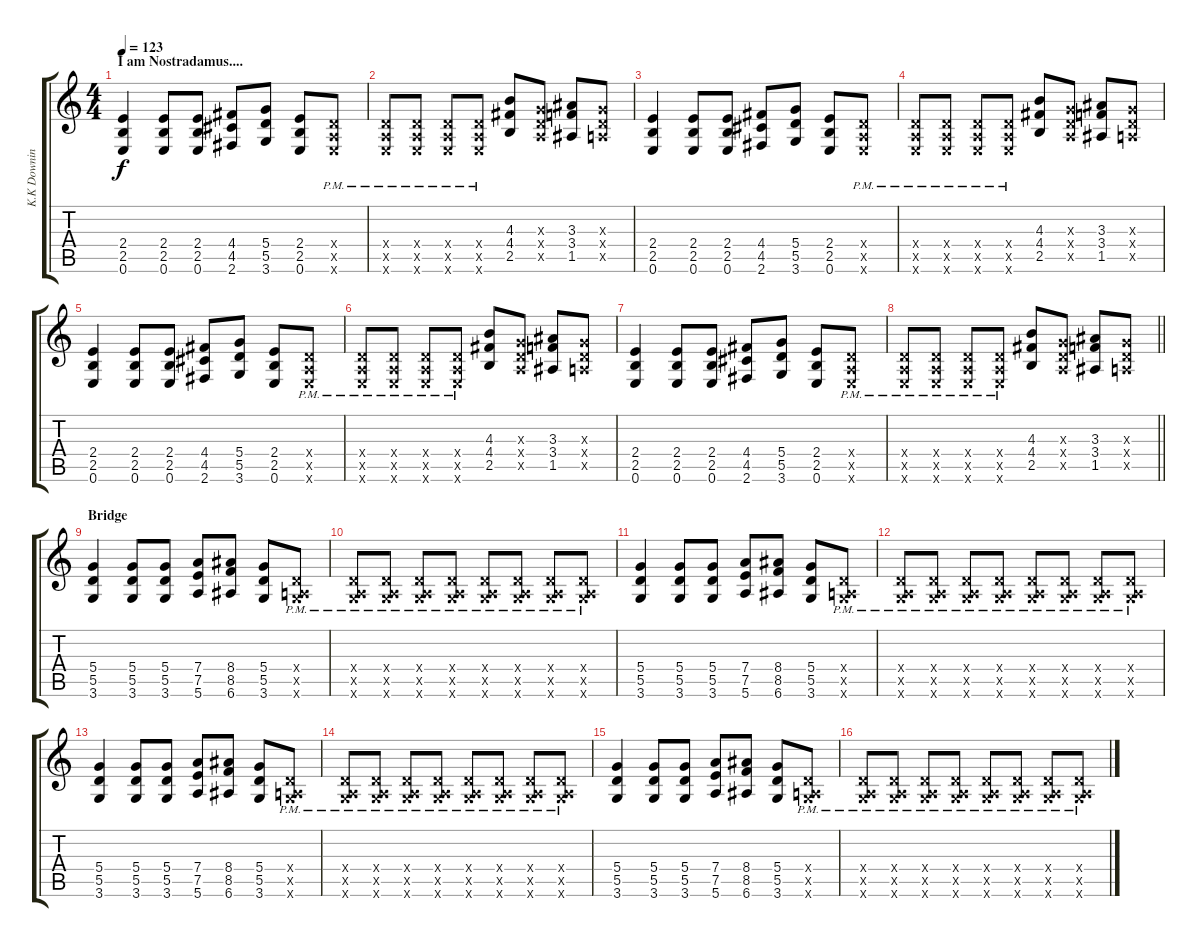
\track ("K.K Downing" "K.K Downin") {instrument overdrivenguitar}
\staff {score tabs}
\tuning (E4 B3 G3 D3 A2 E2) {hide}
\ts (4 4)
\section ("" "I am Nostradamus....")
\tempo 123
\clef g2
\ks c
(2.4 2.5 0.6).4{dy f} (2.4 2.5 0.6).8 (2.4 2.5 0.6).8 (4.4 4.5 2.6).8 (5.4 5.5 3.6).8 (2.4 2.5 0.6).8 (0.4{x} 0.5{x} 0.6{pm x}).8 |
(0.4{x} 0.5{x} 0.6{pm x}).8 (0.4{x} 0.5{x} 0.6{pm x}).8 (0.4{x} 0.5{x} 0.6{pm x}).8 (0.4{x} 0.5{x} 0.6{pm x}).8 (4.3 4.4 2.5).8 (0.3{x} 0.4{x} 0.5{x}).8 (3.3 3.4 1.5).8 (0.3{x} 0.4{x} 0.5{x}).8 |
(2.4 2.5 0.6).4 (2.4 2.5 0.6).8 (2.4 2.5 0.6).8 (4.4 4.5 2.6).8 (5.4 5.5 3.6).8 (2.4 2.5 0.6).8 (0.4{x} 0.5{x} 0.6{pm x}).8 |
(0.4{x} 0.5{x} 0.6{pm x}).8 (0.4{x} 0.5{x} 0.6{pm x}).8 (0.4{x} 0.5{x} 0.6{pm x}).8 (0.4{x} 0.5{x} 0.6{pm x}).8 (4.3 4.4 2.5).8 (0.3{x} 0.4{x} 0.5{x}).8 (3.3 3.4 1.5).8 (0.3{x} 0.4{x} 0.5{x}).8 |
(2.4 2.5 0.6).4 (2.4 2.5 0.6).8 (2.4 2.5 0.6).8 (4.4 4.5 2.6).8 (5.4 5.5 3.6).8 (2.4 2.5 0.6).8 (0.4{x} 0.5{x} 0.6{pm x}).8 |
(0.4{x} 0.5{x} 0.6{pm x}).8 (0.4{x} 0.5{x} 0.6{pm x}).8 (0.4{x} 0.5{x} 0.6{pm x}).8 (0.4{x} 0.5{x} 0.6{pm x}).8 (4.3 4.4 2.5).8 (0.3{x} 0.4{x} 0.5{x}).8 (3.3 3.4 1.5).8 (0.3{x} 0.4{x} 0.5{x}).8 |
(2.4 2.5 0.6).4 (2.4 2.5 0.6).8 (2.4 2.5 0.6).8 (4.4 4.5 2.6).8 (5.4 5.5 3.6).8 (2.4 2.5 0.6).8 (0.4{x} 0.5{x} 0.6{pm x}).8 |
\barLineRight lightlight
(0.4{x} 0.5{x} 0.6{pm x}).8 (0.4{x} 0.5{x} 0.6{pm x}).8 (0.4{x} 0.5{x} 0.6{pm x}).8 (0.4{x} 0.5{x} 0.6{pm x}).8 (4.3 4.4 2.5).8 (0.3{x} 0.4{x} 0.5{x}).8 (3.3 3.4 1.5).8 (0.3{x} 0.4{x} 0.5{x}).8 |
\section ("" "Bridge")
(5.4 5.5 3.6).4 (5.4 5.5 3.6).8 (5.4 5.5 3.6).8 (7.4 7.5 5.6).8 (8.4 8.5 6.6).8 (5.4 5.5 3.6).8 (0.4{x} 0.5{x} 3.6{pm x}).8 |
(0.4{x} 0.5{x} 3.6{pm x}).8 (0.4{x} 0.5{x} 3.6{pm x}).8 (0.4{x} 0.5{x} 3.6{pm x}).8 (0.4{x} 0.5{x} 3.6{pm x}).8 (0.4{x} 0.5{x} 3.6{pm x}).8 (0.4{x} 0.5{x} 3.6{pm x}).8 (0.4{x} 0.5{x} 3.6{pm x}).8 (0.4{x} 0.5{x} 3.6{pm x}).8 |
(5.4 5.5 3.6).4 (5.4 5.5 3.6).8 (5.4 5.5 3.6).8 (7.4 7.5 5.6).8 (8.4 8.5 6.6).8 (5.4 5.5 3.6).8 (0.4{x} 0.5{x} 3.6{pm x}).8 |
(0.4{x} 0.5{x} 3.6{pm x}).8 (0.4{x} 0.5{x} 3.6{pm x}).8 (0.4{x} 0.5{x} 3.6{pm x}).8 (0.4{x} 0.5{x} 3.6{pm x}).8 (0.4{x} 0.5{x} 3.6{pm x}).8 (0.4{x} 0.5{x} 3.6{pm x}).8 (0.4{x} 0.5{x} 3.6{pm x}).8 (0.4{x} 0.5{x} 3.6{pm x}).8 |
(5.4 5.5 3.6).4 (5.4 5.5 3.6).8 (5.4 5.5 3.6).8 (7.4 7.5 5.6).8 (8.4 8.5 6.6).8 (5.4 5.5 3.6).8 (0.4{x} 0.5{x} 3.6{pm x}).8 |
(0.4{x} 0.5{x} 3.6{pm x}).8 (0.4{x} 0.5{x} 3.6{pm x}).8 (0.4{x} 0.5{x} 3.6{pm x}).8 (0.4{x} 0.5{x} 3.6{pm x}).8 (0.4{x} 0.5{x} 3.6{pm x}).8 (0.4{x} 0.5{x} 3.6{pm x}).8 (0.4{x} 0.5{x} 3.6{pm x}).8 (0.4{x} 0.5{x} 3.6{pm x}).8 |
(5.4 5.5 3.6).4 (5.4 5.5 3.6).8 (5.4 5.5 3.6).8 (7.4 7.5 5.6).8 (8.4 8.5 6.6).8 (5.4 5.5 3.6).8 (0.4{x} 0.5{x} 3.6{pm x}).8 |
(0.4{x} 0.5{x} 3.6{pm x}).8 (0.4{x} 0.5{x} 3.6{pm x}).8 (0.4{x} 0.5{x} 3.6{pm x}).8 (0.4{x} 0.5{x} 3.6{pm x}).8 (0.4{x} 0.5{x} 3.6{pm x}).8 (0.4{x} 0.5{x} 3.6{pm x}).8 (0.4{x} 0.5{x} 3.6{pm x}).8 (0.4{x} 0.5{x} 3.6{pm x}).8
